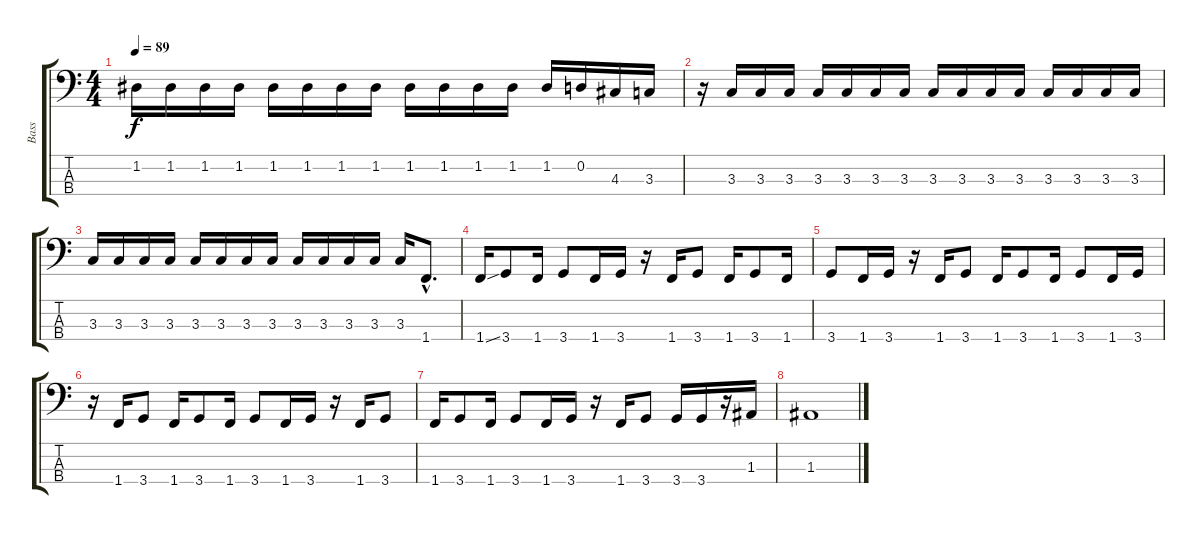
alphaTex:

\track ("Bass" "Bass") {instrument electricbasspick}
\staff {score tabs}
\tuning (G2 D2 A1 E1) {hide}
\ts (4 4)
\tempo 89
\clef f4
\ks c
1.2.16{dy f} 1.2.16 1.2.16 1.2.16 1.2.16 1.2.16 1.2.16 1.2.16 1.2.16 1.2.16 1.2.16 1.2.16 1.2.16 0.2.16 4.3.16 3.3.16 |
r.16 3.3.16 3.3.16 3.3.16 3.3.16 3.3.16 3.3.16 3.3.16 3.3.16 3.3.16 3.3.16 3.3.16 3.3.16 3.3.16 3.3.16 3.3.16 |
3.3.16 3.3.16 3.3.16 3.3.16 3.3.16 3.3.16 3.3.16 3.3.16 3.3.16 3.3.16 3.3.16 3.3.16 3.3.16 1.4{hac}.8{d} |
1.4{ss}.16 3.4.8 1.4.16 3.4.8 1.4.16 3.4.16 r.16 1.4.16 3.4.8 1.4.16 3.4.8 1.4.16 |
3.4.8 1.4.16 3.4.16 r.16 1.4.16 3.4.8 1.4.16 3.4.8 1.4.16 3.4.8 1.4.16 3.4.16 |
r.16 1.4.16 3.4.8 1.4.16 3.4.8 1.4.16 3.4.8 1.4.16 3.4.16 r.16 1.4.16 3.4.8 |
1.4.16 3.4.8 1.4.16 3.4.8 1.4.16 3.4.16 r.16 1.4.16 3.4.8 3.4.16 3.4.16 r.16 1.3.16 |
1.3.1
